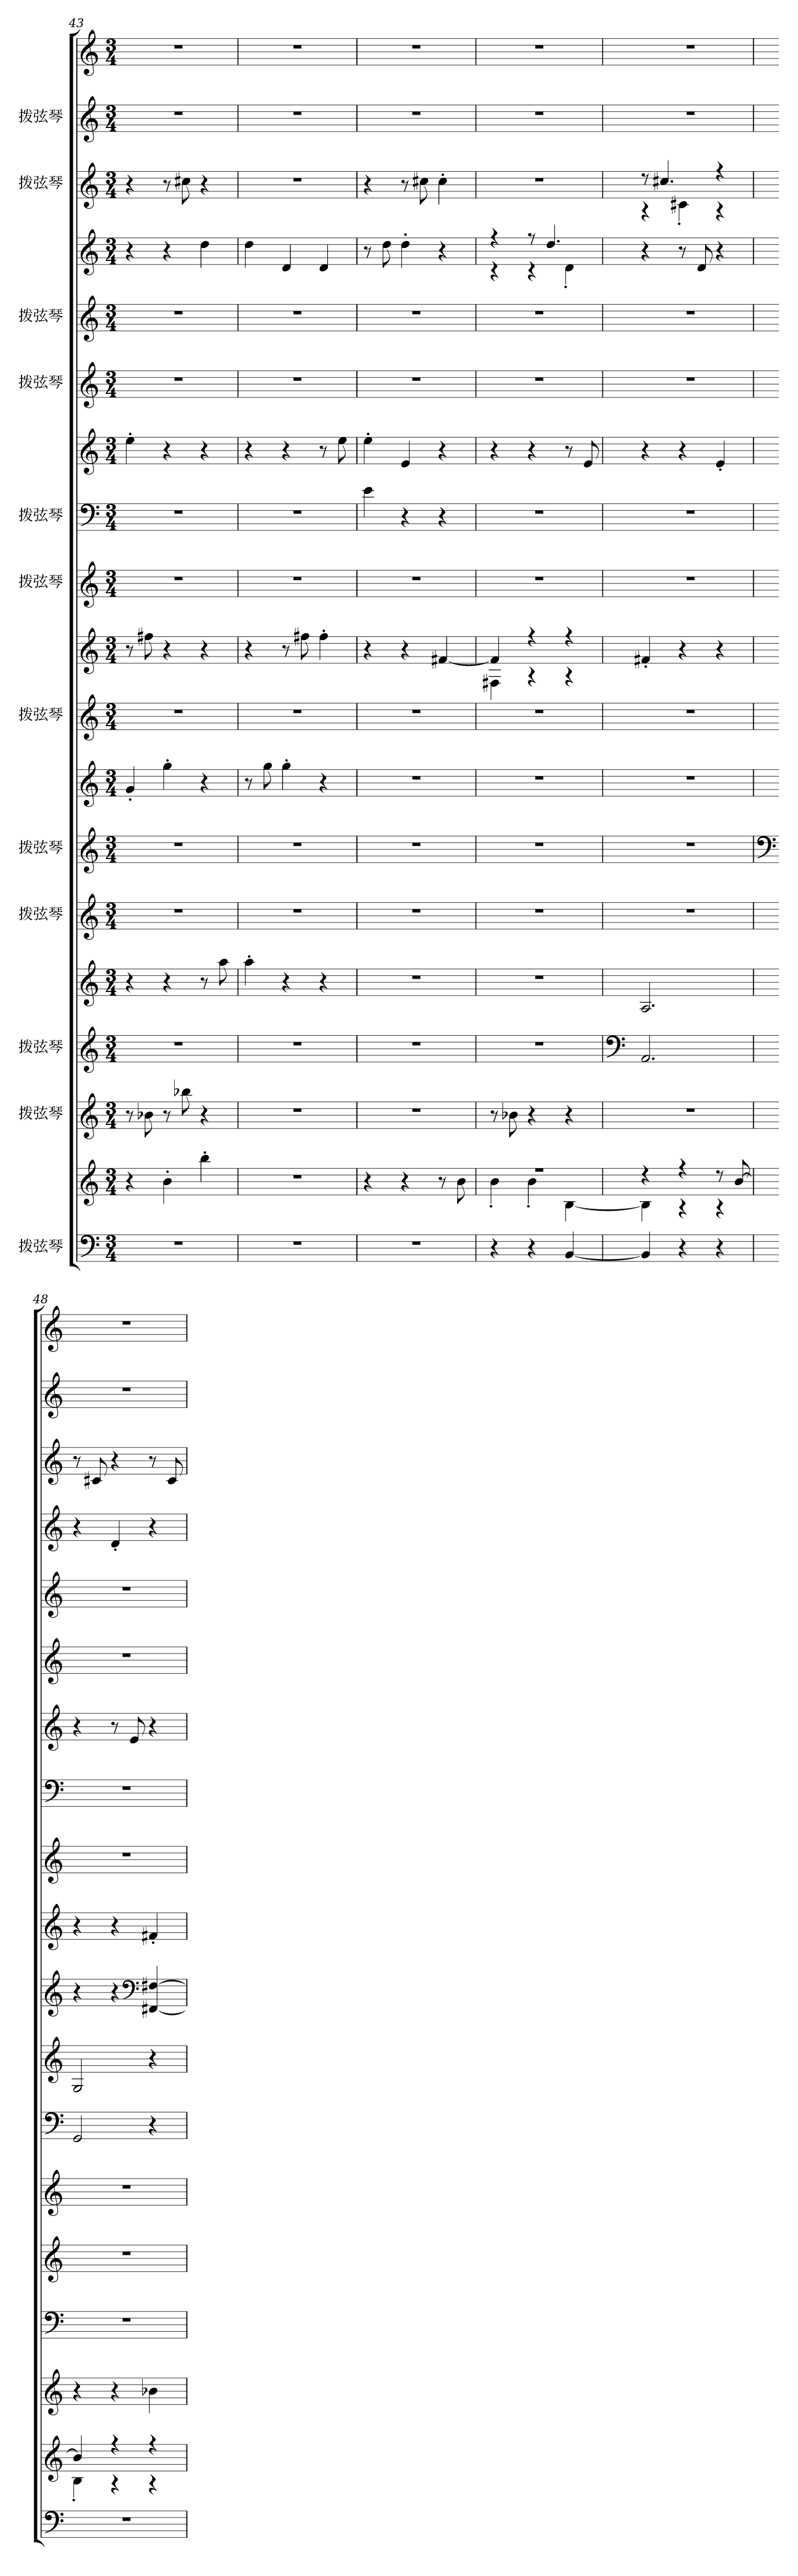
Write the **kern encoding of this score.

**kern	**kern	**kern	**kern	**kern	**kern	**kern	**kern	**kern	**kern	**kern	**kern	**kern	**kern	**kern	**kern	**kern	**kern	**kern
*part12	*part12	*part11	*part10	*part10	*part9	*part8	*part8	*part7	*part7	*part6	*part5	*part5	*part4	*part3	*part3	*part2	*part1	*part1
*staff19	*staff18	*staff17	*staff16	*staff15	*staff14	*staff13	*staff12	*staff11	*staff10	*staff9	*staff8	*staff7	*staff6	*staff5	*staff4	*staff3	*staff2	*staff1
*I"拨弦琴	*	*I"拨弦琴	*I"拨弦琴	*	*I"拨弦琴	*I"拨弦琴	*	*I"拨弦琴	*	*I"拨弦琴	*I"拨弦琴	*	*I"拨弦琴	*I"拨弦琴	*	*I"拨弦琴	*I"拨弦琴	*
!!LO:PB:g=z
*clefF4	*clefG2	*clefG2	*clefG2	*clefG2	*clefG2	*clefG2	*clefG2	*clefG2	*clefG2	*clefG2	*clefF4	*clefG2	*clefG2	*clefG2	*clefG2	*clefG2	*clefG2	*clefG2
*k[]	*k[]	*k[]	*k[]	*k[]	*k[]	*k[]	*k[]	*k[]	*k[]	*k[]	*k[]	*k[]	*k[]	*k[]	*k[]	*k[]	*k[]	*k[]
*M3/4	*M3/4	*M3/4	*M3/4	*M3/4	*M3/4	*M3/4	*M3/4	*M3/4	*M3/4	*M3/4	*M3/4	*M3/4	*M3/4	*M3/4	*M3/4	*M3/4	*M3/4	*M3/4
=43	=43	=43	=43	=43	=43	=43	=43	=43	=43	=43	=43	=43	=43	=43	=43	=43	=43	=43
2.r	4r	8r	2.r	4r	2.r	2.r	4g'/	2.r	8r	2.r	2.r	4ee'\	2.r	2.r	4r	4r	2.r	2.r
.	.	8b-X\	.	.	.	.	.	.	8ff#X\	.	.	.	.	.	.	.	.	.
.	4b'\	8r	.	4r	.	.	4gg'\	.	4r	.	.	4r	.	.	4r	8r	.	.
.	.	8bb-X\	.	.	.	.	.	.	.	.	.	.	.	.	.	8cc#X\	.	.
.	4bb'\	4r	.	8r	.	.	4r	.	4r	.	.	4r	.	.	4dd\	4r	.	.
.	.	.	.	8aa\	.	.	.	.	.	.	.	.	.	.	.	.	.	.
=44	=44	=44	=44	=44	=44	=44	=44	=44	=44	=44	=44	=44	=44	=44	=44	=44	=44	=44
2.r	2.r	2.r	2.r	4aa'\	2.r	2.r	8r	2.r	4r	2.r	2.r	4r	2.r	2.r	4dd\	2.r	2.r	2.r
.	.	.	.	.	.	.	8gg\	.	.	.	.	.	.	.	.	.	.	.
.	.	.	.	4r	.	.	4gg'\	.	8r	.	.	4r	.	.	4d/	.	.	.
.	.	.	.	.	.	.	.	.	8ff#X\	.	.	.	.	.	.	.	.	.
.	.	.	.	4r	.	.	4r	.	4ff#'\	.	.	8r	.	.	4d/	.	.	.
.	.	.	.	.	.	.	.	.	.	.	.	8ee\	.	.	.	.	.	.
=45	=45	=45	=45	=45	=45	=45	=45	=45	=45	=45	=45	=45	=45	=45	=45	=45	=45	=45
2.r	4r	2.r	2.r	2.r	2.r	2.r	2.r	2.r	4r	2.r	4e\	4ee'\	2.r	2.r	8r	4r	2.r	2.r
.	.	.	.	.	.	.	.	.	.	.	.	.	.	.	8dd\	.	.	.
.	4r	.	.	.	.	.	.	.	4r	.	4r	4e/	.	.	4dd'\	8r	.	.
.	.	.	.	.	.	.	.	.	.	.	.	.	.	.	.	8cc#X\	.	.
.	8r	.	.	.	.	.	.	.	[4f#X/	.	4r	4r	.	.	4r	4cc#'\	.	.
.	8b\	.	.	.	.	.	.	.	.	.	.	.	.	.	.	.	.	.
=46	=46	=46	=46	=46	=46	=46	=46	=46	=46	=46	=46	=46	=46	=46	=46	=46	=46	=46
*	*^	*	*	*	*	*	*	*	*^	*	*	*	*	*	*^	*	*	*
4r	2.r	4b'\	8r	2.r	2.r	2.r	2.r	2.r	2.r	4f#/]	4F#X\	2.r	2.r	4r	2.r	2.r	4r	4r	2.r	2.r	2.r
.	.	.	8b-X\	.	.	.	.	.	.	.	.	.	.	.	.	.	.	.	.	.	.
4r	.	4b'\	4r	.	.	.	.	.	.	4r	4r	.	.	4r	.	.	8r	4r	.	.	.
.	.	.	.	.	.	.	.	.	.	.	.	.	.	.	.	.	4.dd/	.	.	.	.
[4BB/	.	[4B\	4r	.	.	.	.	.	.	4r	4r	.	.	8r	.	.	.	4d'\	.	.	.
.	.	.	.	.	.	.	.	.	.	.	.	.	.	8e/	.	.	.	.	.	.	.
*	*	*	*	*	*	*	*	*	*	*v	*v	*	*	*	*	*	*v	*v	*	*	*
=47	=47	=47	=47	=47	=47	=47	=47	=47	=47	=47	=47	=47	=47	=47	=47	=47	=47	=47	=47
*	*	*	*	*clefF4	*	*	*	*	*	*	*	*	*	*	*	*	*	*	*
*	*	*	*	*	*	*	*	*	*	*	*	*	*	*	*	*	*^	*	*
4BB/]	4r	4B\]	2.r	2.AA/	2.A/	2.r	2.r	2.r	2.r	4f#X'/	2.r	2.r	4r	2.r	2.r	4r	8r	4r	2.r	2.r
.	.	.	.	.	.	.	.	.	.	.	.	.	.	.	.	.	4.cc#X/	.	.	.
4r	4r	4r	.	.	.	.	.	.	.	4r	.	.	4r	.	.	8r	.	4c#X'\	.	.
.	.	.	.	.	.	.	.	.	.	.	.	.	.	.	.	8d/	.	.	.	.
4r	8r	4r	.	.	.	.	.	.	.	4r	.	.	4e'/	.	.	4r	4r	4r	.	.
.	[8b/	.	.	.	.	.	.	.	.	.	.	.	.	.	.	.	.	.	.	.
*	*	*	*	*	*	*	*	*	*	*	*	*	*	*	*	*	*v	*v	*	*
!!LO:PB:g=z
=48	=48	=48	=48	=48	=48	=48	=48	=48	=48	=48	=48	=48	=48	=48	=48	=48	=48	=48	=48
*	*	*	*	*	*	*	*clefF4	*	*	*	*	*	*	*	*	*	*	*	*
2.r	4b/]	4B'\	4r	2.r	2.r	2.r	2GG/	2G/	4r	4r	2.r	2.r	4r	2.r	2.r	4r	8r	2.r	2.r
.	.	.	.	.	.	.	.	.	.	.	.	.	.	.	.	.	8c#X/	.	.
.	4r	4r	4r	.	.	.	.	.	4r	4r	.	.	8r	.	.	4d'/	4r	.	.
.	.	.	.	.	.	.	.	.	.	.	.	.	8e/	.	.	.	.	.	.
*	*	*	*	*	*	*	*	*	*clefF4	*	*	*	*	*	*	*	*	*	*
.	4r	4r	4b-X\	.	.	.	4r	4r	[4FF#X/ [4F#X/	4f#X'/	.	.	4r	.	.	4r	8r	.	.
.	.	.	.	.	.	.	.	.	.	.	.	.	.	.	.	.	8c#/	.	.
*	*v	*v	*	*	*	*	*	*	*	*	*	*	*	*	*	*	*	*	*
=	=	=	=	=	=	=	=	=	=	=	=	=	=	=	=	=	=	=
*-	*-	*-	*-	*-	*-	*-	*-	*-	*-	*-	*-	*-	*-	*-	*-	*-	*-	*-
